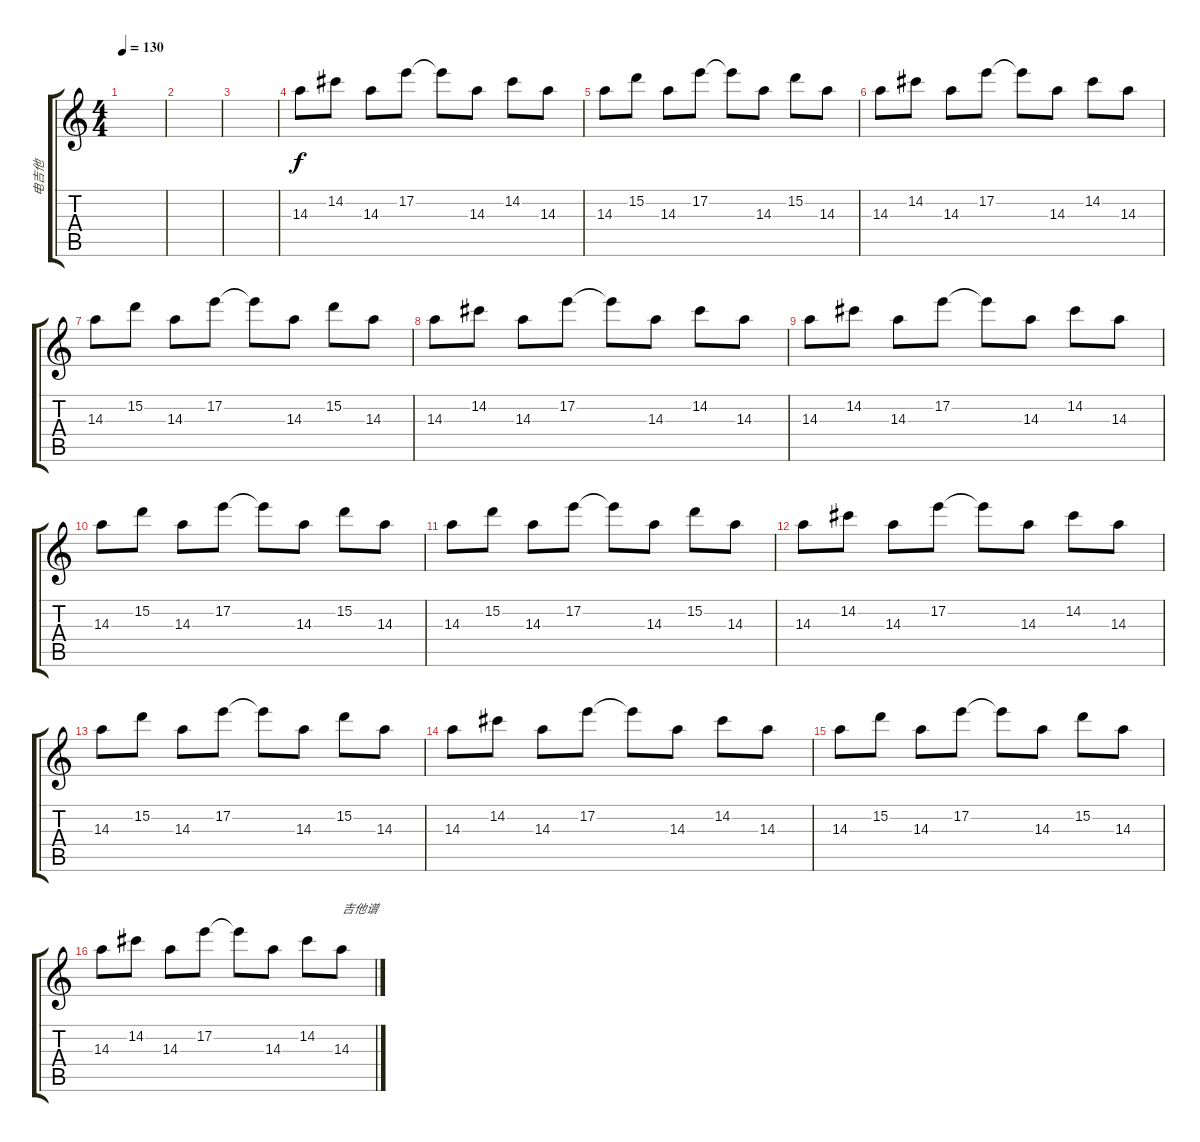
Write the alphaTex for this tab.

\track ("电吉他" "电吉他") {instrument overdrivenguitar}
\staff {score tabs}
\tuning (E4 B3 G3 D3 A2 E2) {hide}
\ts (4 4)
\tempo 130
\clef g2
\ks c
|
|
|
14.3.8{dy f} 14.2.8 14.3.8 17.2.8 17.2{t}.8 14.3.8 14.2.8 14.3.8 |
14.3.8 15.2.8 14.3.8 17.2.8 17.2{t}.8 14.3.8 15.2.8 14.3.8 |
14.3.8 14.2.8 14.3.8 17.2.8 17.2{t}.8 14.3.8 14.2.8 14.3.8 |
14.3.8 15.2.8 14.3.8 17.2.8 17.2{t}.8 14.3.8 15.2.8 14.3.8 |
14.3.8 14.2.8 14.3.8 17.2.8 17.2{t}.8 14.3.8 14.2.8 14.3.8 |
14.3.8 14.2.8 14.3.8 17.2.8 17.2{t}.8 14.3.8 14.2.8 14.3.8 |
14.3.8 15.2.8 14.3.8 17.2.8 17.2{t}.8 14.3.8 15.2.8 14.3.8 |
14.3.8 15.2.8 14.3.8 17.2.8 17.2{t}.8 14.3.8 15.2.8 14.3.8 |
14.3.8 14.2.8 14.3.8 17.2.8 17.2{t}.8 14.3.8 14.2.8 14.3.8 |
14.3.8 15.2.8 14.3.8 17.2.8 17.2{t}.8 14.3.8 15.2.8 14.3.8 |
14.3.8 14.2.8 14.3.8 17.2.8 17.2{t}.8 14.3.8 14.2.8 14.3.8 |
14.3.8 15.2.8 14.3.8 17.2.8 17.2{t}.8 14.3.8 15.2.8 14.3.8 |
14.3.8 14.2.8 14.3.8 17.2.8 17.2{t}.8 14.3.8 14.2.8 14.3.8{txt "吉他谱"}
